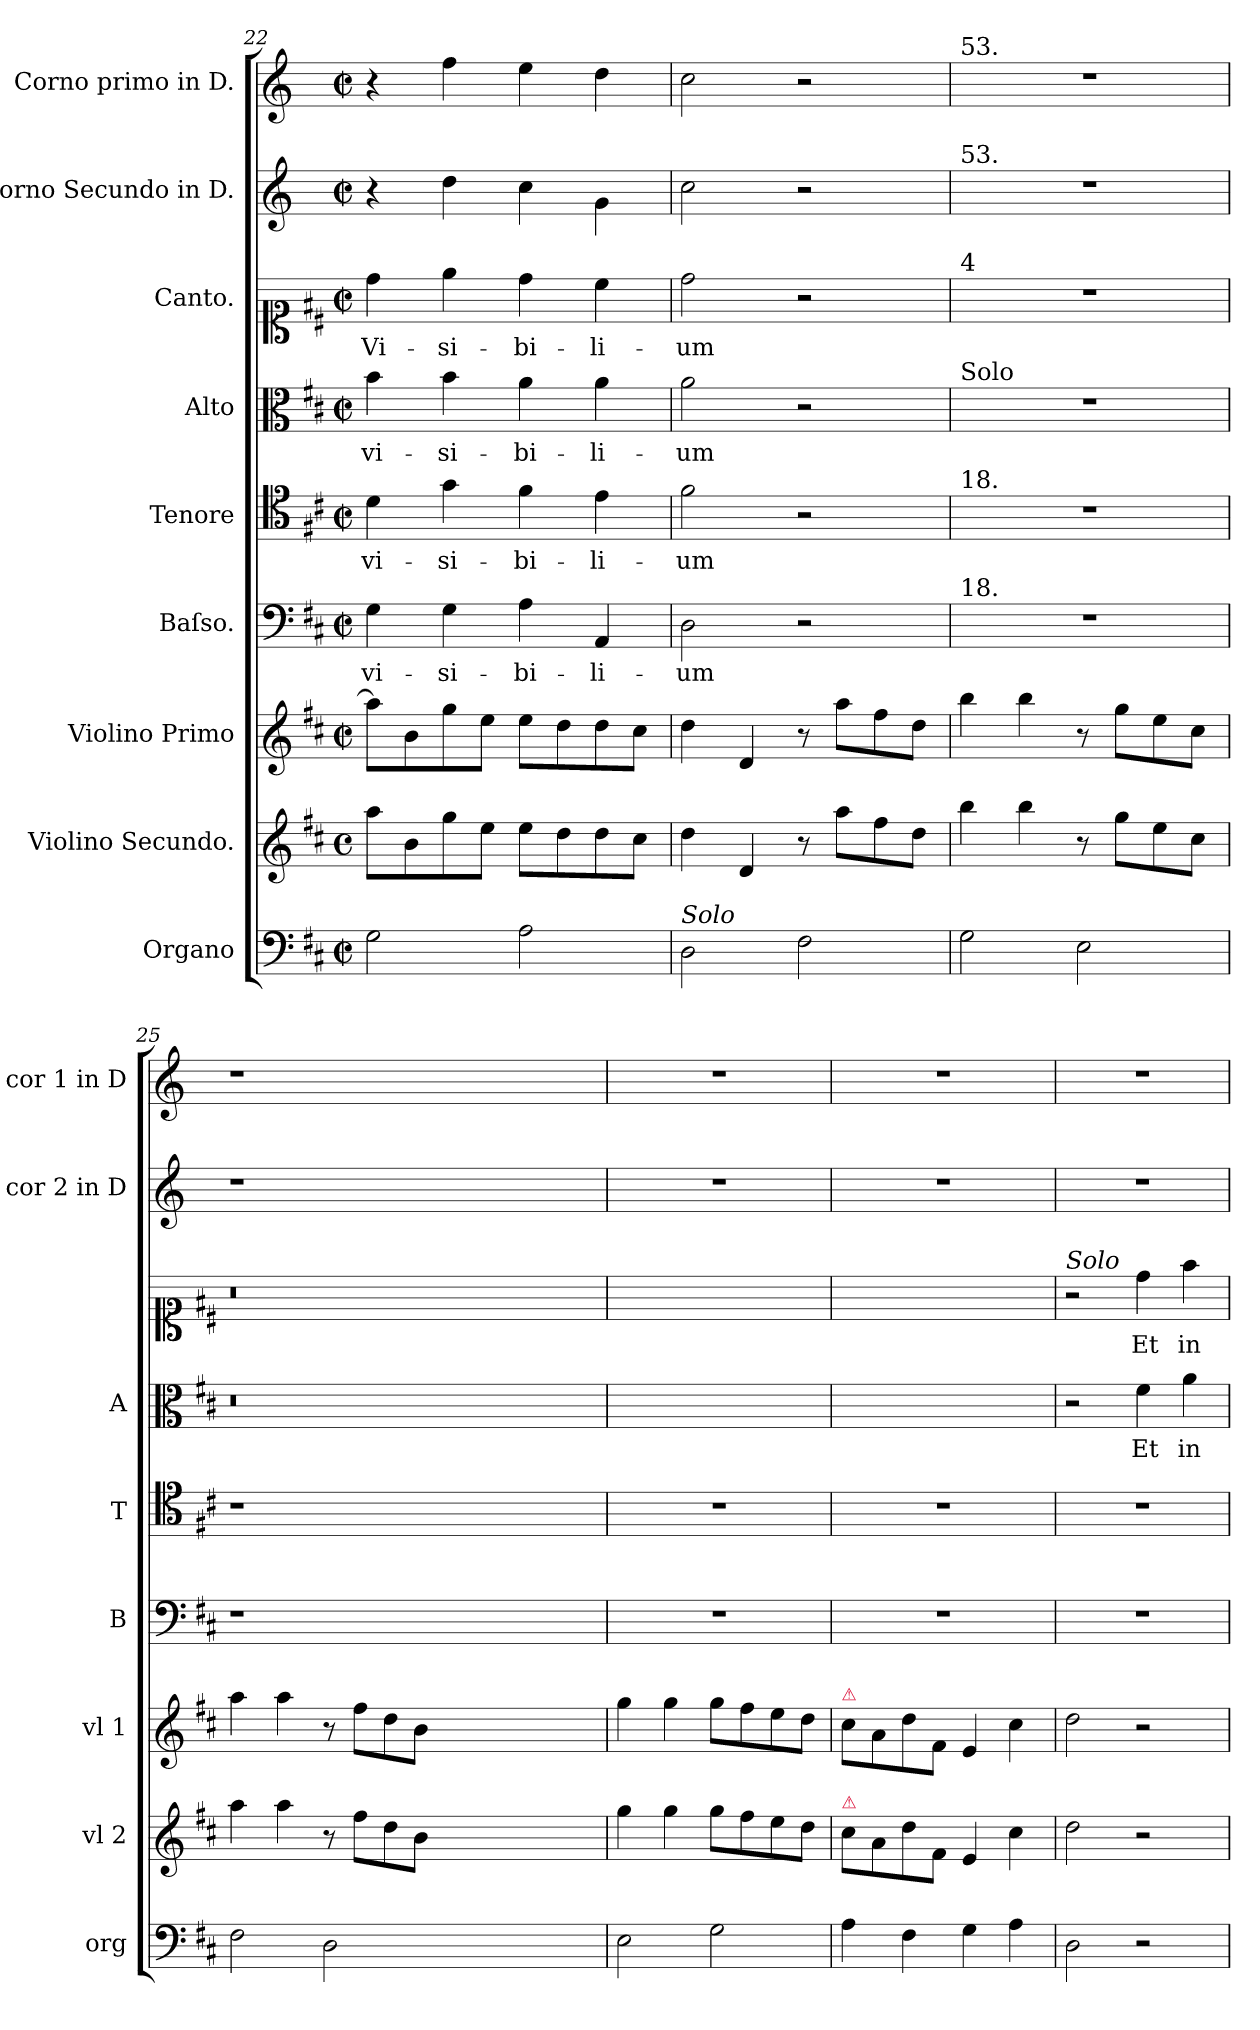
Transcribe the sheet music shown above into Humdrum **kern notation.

**kern	**kern	**kern	**dynam	**kern	**text	**kern	**text	**kern	**text	**kern	**text	**kern	**kern
*part9	*part8	*part7	*part7	*part6	*part6	*part5	*part5	*part4	*part4	*part3	*part3	*part2	*part1
*staff9	*staff8	*staff7	*staff7	*staff6	*staff6	*staff5	*staff5	*staff4	*staff4	*staff3	*staff3	*staff2	*staff1
*I"Organo	*I"Violino Secundo.	*I"Violino Primo	*	*I"Baſso.	*	*I"Tenore	*	*I"Alto	*	*I"Canto.	*	*I"Corno Secundo in D.	*I"Corno primo in D.
*I'org	*I'vl 2	*I'vl 1	*	*I'B	*	*I'T	*	*I'A	*	*	*	*I'cor 2 in D	*I'cor 1 in D
*clefF4	*clefG2	*clefG2	*	*clefF4	*	*clefC4	*	*clefC3	*	*clefC1	*	*clefG2	*clefG2
*	*	*	*	*	*	*	*	*	*	*	*	*ITrd6c10	*ITrd6c10
*k[f#c#]	*k[f#c#]	*k[f#c#]	*	*k[f#c#]	*	*k[f#c#]	*	*k[f#c#]	*	*k[f#c#]	*	*k[f#c#]	*k[f#c#]
*M2/2	*M2/2	*M2/2	*	*M2/2	*	*M2/2	*	*M2/2	*	*M2/2	*	*M2/2	*M2/2
*met(c|)	*met(c)	*met(c|)	*	*met(c|)	*	*met(c|)	*	*met(c|)	*	*met(c|)	*	*met(c|)	*met(c|)
=22	=22	=22	=22	=22	=22	=22	=22	=22	=22	=22	=22	=22	=22
2G\	8aa\L	8aa\L]	.	4G\	-vi-	4d\	-vi-	4b\	-vi-	4dd\	-Vi-	4r	4r
.	8b\	8b\	.	.	.	.	.	.	.	.	.	.	.
.	8gg\	8gg\	.	4G\	-si-	4g\	-si-	4b\	-si-	4ee\	-si-	4e\	4g\
.	8ee\J	8ee\J	.	.	.	.	.	.	.	.	.	.	.
2A\	8ee\L	8ee\L	.	4A\	-bi-	4f#\	-bi-	4a\	-bi-	4dd\	-bi-	4d\	4f#\
.	8dd\	8dd\	.	.	.	.	.	.	.	.	.	.	.
.	8dd\	8dd\	.	4AA/	-li-	4e\	-li-	4a\	-li-	4cc#\	-li-	4A\	4e\
.	8cc#\J	8cc#\J	.	.	.	.	.	.	.	.	.	.	.
=23	=23	=23	=23	=23	=23	=23	=23	=23	=23	=23	=23	=23	=23
!LO:TX:a:i:t=Solo	!	!	!	!	!	!	!	!	!	!	!	!	!
2D\	4dd\	4dd\	.	2D\	-um	2f#\	-um	2a\	-um	2dd\	-um	2d\	2d\
.	4d/	4d/	.	.	.	.	.	.	.	.	.	.	.
2F#\	8r	8r	.	2r	.	2r	.	2r	.	2r	.	2r	2r
!	!	!	!LO:DY:b	!	!	!	!	!	!	!	!	!	!
.	8aa\L	8aa\L	for	.	.	.	.	.	.	.	.	.	.
.	8ff#\	8ff#\	.	.	.	.	.	.	.	.	.	.	.
.	8dd\J	8dd\J	.	.	.	.	.	.	.	.	.	.	.
=24	=24	=24	=24	=24	=24	=24	=24	=24	=24	=24	=24	=24	=24
!	!	!	!	!	!	!	!	!	!	!	!	!	!LO:TX:a:t=53.
!	!	!	!	!	!	!	!	!	!	!	!	!LO:TX:a:t=53.	!
!	!	!	!	!	!	!	!	!	!	!LO:TX:a:t=4	!	!	!
!	!	!	!	!	!	!	!	!LO:TX:a:t=Solo	!	!	!	!	!
!	!	!	!	!	!	!LO:TX:a:t=18.	!	!	!	!	!	!	!
!	!	!	!	!LO:TX:a:t=18.	!	!	!	!	!	!	!	!	!
2G\	4bb\	4bb\	.	1r	.	1r	.	1r	.	1r	.	1r	1r
.	4bb\	4bb\	.	.	.	.	.	.	.	.	.	.	.
2E\	8r	8r	.	.	.	.	.	.	.	.	.	.	.
.	8gg\L	8gg\L	.	.	.	.	.	.	.	.	.	.	.
.	8ee\	8ee\	.	.	.	.	.	.	.	.	.	.	.
.	8cc#\J	8cc#\J	.	.	.	.	.	.	.	.	.	.	.
=25	=25	=25	=25	=25	=25	=25	=25	=25	=25	=25	=25	=25	=25
2F#\	4aa\	4aa\	.	1r	.	1r	.	0.r	.	0.r	.	1r	1r
.	4aa\	4aa\	.	.	.	.	.	.	.	.	.	.	.
2D\	8r	8r	.	.	.	.	.	.	.	.	.	.	.
.	8ff#\L	8ff#\L	.	.	.	.	.	.	.	.	.	.	.
.	8dd\	8dd\	.	.	.	.	.	.	.	.	.	.	.
.	8b\J	8b\J	.	.	.	.	.	.	.	.	.	.	.
0ryy	0ryy	0ryy	.	0ryy	.	0ryy	.	.	.	.	.	0ryy	0ryy
=26	=26	=26	=26	=26	=26	=26	=26	=26	=26	=26	=26	=26	=26
2E\	4gg\	4gg\	.	1r	.	1r	.	1ryy	.	1ryy	.	1r	1r
.	4gg\	4gg\	.	.	.	.	.	.	.	.	.	.	.
2G\	8gg\L	8gg\L	.	.	.	.	.	.	.	.	.	.	.
.	8ff#\	8ff#\	.	.	.	.	.	.	.	.	.	.	.
.	8ee\	8ee\	.	.	.	.	.	.	.	.	.	.	.
.	8dd\J	8dd\J	.	.	.	.	.	.	.	.	.	.	.
=27	=27	=27	=27	=27	=27	=27	=27	=27	=27	=27	=27	=27	=27
!	!	!LO:TX:a:color=crimson:t=⚠	!	!	!	!	!	!	!	!	!	!	!
!	!LO:TX:a:color=crimson:t=⚠	!	!	!	!	!	!	!	!	!	!	!	!
4A\	8cc#\L	8cc#\L	.	1r	.	1r	.	1ryy	.	1ryy	.	1r	1r
.	8a\	8a\	.	.	.	.	.	.	.	.	.	.	.
4F#\	8dd\	8dd\	.	.	.	.	.	.	.	.	.	.	.
.	8f#/J	8f#/J	.	.	.	.	.	.	.	.	.	.	.
4G\	4e/	4e/	.	.	.	.	.	.	.	.	.	.	.
4A\	4cc#\	4cc#\	.	.	.	.	.	.	.	.	.	.	.
=28	=28	=28	=28	=28	=28	=28	=28	=28	=28	=28	=28	=28	=28
!	!	!	!	!	!	!	!	!	!	!LO:TX:a:i:t=Solo	!	!	!
2D\	2dd\	2dd\	.	1r	.	1r	.	2r	.	2r	.	1r	1r
2r	2r	2r	.	.	.	.	.	4f#\	Et	4dd\	Et	.	.
.	.	.	.	.	.	.	.	4a\	in	4ff#\	in	.	.
=	=	=	=	=	=	=	=	=	=	=	=	=	=
*-	*-	*-	*-	*-	*-	*-	*-	*-	*-	*-	*-	*-	*-
